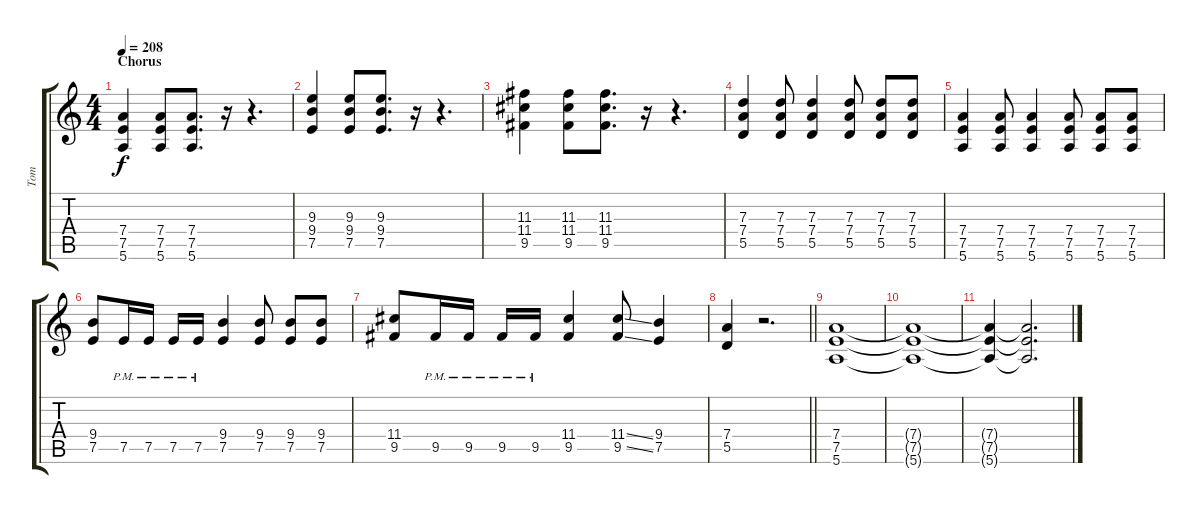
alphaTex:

\track ("Tom" "Tom") {instrument distortionguitar}
\staff {score tabs}
\tuning (E4 B3 G3 D3 A2 E2) {hide}
\ts (4 4)
\section ("" "Chorus")
\tempo 208
\clef g2
\ks c
(7.4 7.5 5.6).4{dy f} (7.4 7.5 5.6).8 (7.4 7.5 5.6).8{d} r.16 r.4{d} |
(9.3 9.4 7.5).4 (9.3 9.4 7.5).8 (9.3 9.4 7.5).8{d} r.16 r.4{d} |
(11.3 11.4 9.5).4 (11.3 11.4 9.5).8 (11.3 11.4 9.5).8{d} r.16 r.4{d} |
(7.3 7.4 5.5).4 (7.3 7.4 5.5).8 (7.3 7.4 5.5).4 (7.3 7.4 5.5).8 (7.3 7.4 5.5).8 (7.3 7.4 5.5).8 |
(7.4 7.5 5.6).4 (7.4 7.5 5.6).8 (7.4 7.5 5.6).4 (7.4 7.5 5.6).8 (7.4 7.5 5.6).8 (7.4 7.5 5.6).8 |
(9.4 7.5).8 7.5{pm}.16 7.5{pm}.16 7.5{pm}.16 7.5{pm}.16 (9.4 7.5).4 (9.4 7.5).8 (9.4 7.5).8 (9.4 7.5).8 |
(11.4 9.5).8 9.5{pm}.16 9.5{pm}.16 9.5{pm}.16 9.5{pm}.16 (11.4 9.5).4 (11.4{ss} 9.5{ss}).8 (9.4 7.5).4 |
\barLineRight lightlight
(7.4 5.5).4 r.2{d} |
(7.4 7.5 5.6).1 |
(7.4{t} 7.5{t} 5.6{t}).1 |
(7.4{t} 7.5{t} 5.6{t}).4 (7.4{t} 7.5{t} 5.6{t}).2{d volume 0}
